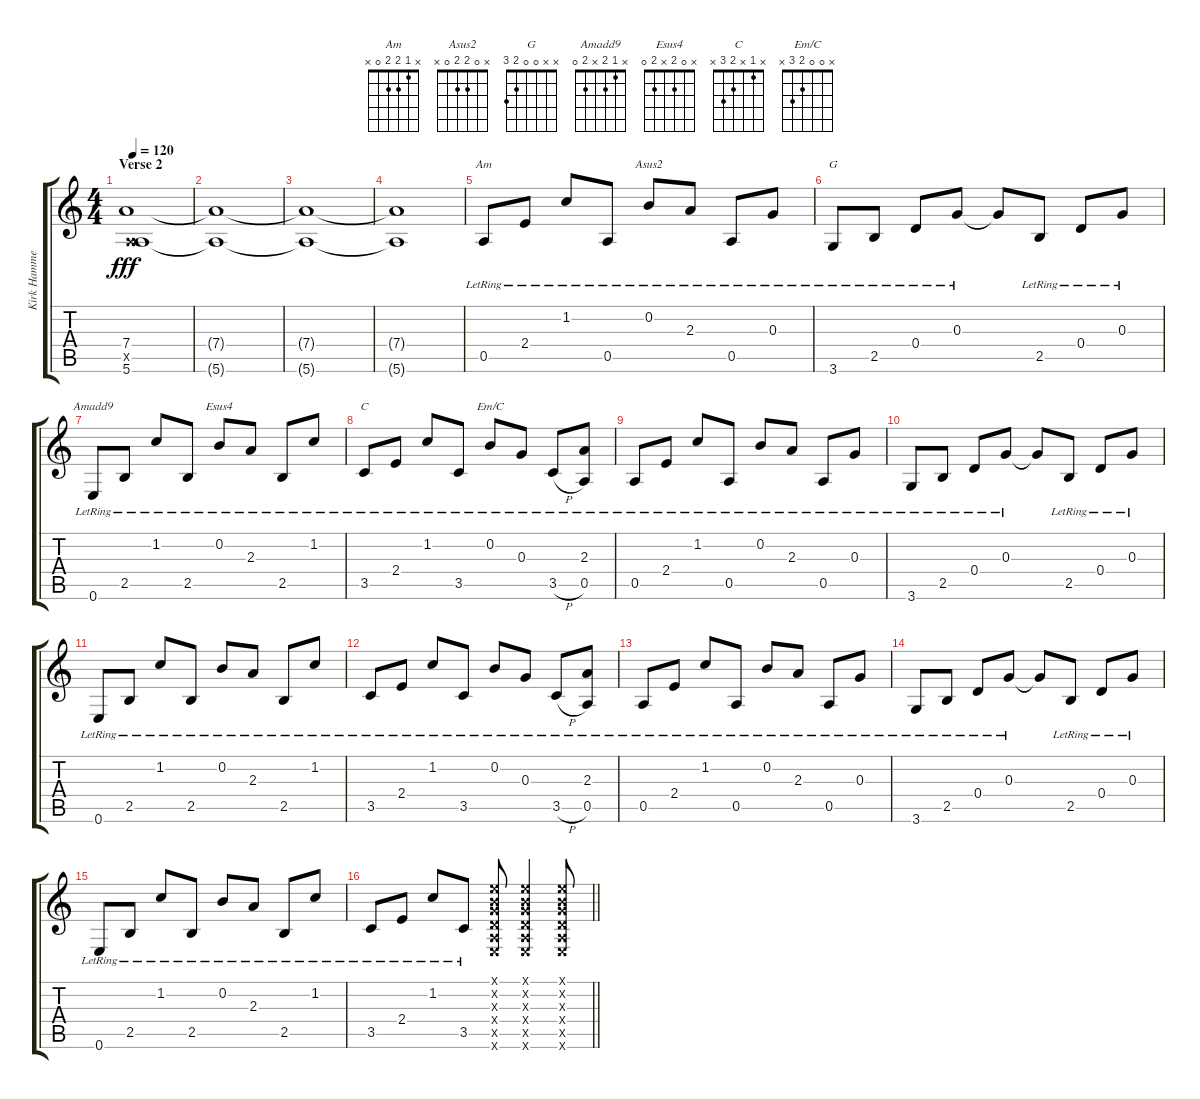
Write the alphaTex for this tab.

\track ("Kirk Hammet" "Kirk Hamme") {instrument distortionguitar}
\staff {score tabs}
\tuning (E4 B3 G3 D3 A2 E2) {hide}
\chord ("Am" x 1 2 2 0 x)
\chord ("Asus2" x 0 2 2 0 x)
\chord ("G" x x 0 0 2 3)
\chord ("Amadd9" x 1 2 x 2 0)
\chord ("Esus4" x 0 2 x 2 0)
\chord ("C" x 1 x 2 3 x)
\chord ("Em/C" x 0 0 2 3 x)
\ts (4 4)
\section ("" "Verse 2")
\tempo 120
\clef g2
\ks aminor
(7.4 0.5{x} 5.6).1{dy fff volume 0} |
(7.4{t} 5.6{t}).1 |
(7.4{t} 5.6{t}).1 |
(7.4{t} 5.6{t}).1 |
0.5{lr}.8{ch "Am" volume 16 instrument electricguitarclean} 2.4{lr}.8 1.2{lr}.8 0.5{lr}.8 0.2{lr}.8{ch "Asus2"} 2.3{lr}.8 0.5{lr}.8 0.3{lr}.8 |
3.6{lr}.8{ch "G"} 2.5{lr}.8 0.4{lr}.8 0.3{lr}.8 0.3{t}.8 2.5{lr}.8 0.4{lr}.8 0.3{lr}.8 |
0.6{lr}.8{ch "Amadd9"} 2.5{lr}.8 1.2{lr}.8 2.5{lr}.8 0.2{lr}.8{ch "Esus4"} 2.3{lr}.8 2.5{lr}.8 1.2{lr}.8 |
3.5{lr}.8{ch "C"} 2.4{lr}.8 1.2{lr}.8 3.5{lr}.8 0.2{lr}.8{ch "Em/C"} 0.3{lr}.8 3.5{h lr}.8 (2.3{lr} 0.5).8 |
0.5{lr}.8 2.4{lr}.8 1.2{lr}.8 0.5{lr}.8 0.2{lr}.8 2.3{lr}.8 0.5{lr}.8 0.3{lr}.8 |
3.6{lr}.8 2.5{lr}.8 0.4{lr}.8 0.3{lr}.8 0.3{t}.8 2.5{lr}.8 0.4{lr}.8 0.3{lr}.8 |
0.6{lr}.8 2.5{lr}.8 1.2{lr}.8 2.5{lr}.8 0.2{lr}.8 2.3{lr}.8 2.5{lr}.8 1.2{lr}.8 |
3.5{lr}.8 2.4{lr}.8 1.2{lr}.8 3.5{lr}.8 0.2{lr}.8 0.3{lr}.8 3.5{h lr}.8 (2.3{lr} 0.5).8 |
0.5{lr}.8 2.4{lr}.8 1.2{lr}.8 0.5{lr}.8 0.2{lr}.8 2.3{lr}.8 0.5{lr}.8 0.3{lr}.8 |
3.6{lr}.8 2.5{lr}.8 0.4{lr}.8 0.3{lr}.8 0.3{t}.8 2.5{lr}.8 0.4{lr}.8 0.3{lr}.8 |
0.6{lr}.8 2.5{lr}.8 1.2{lr}.8 2.5{lr}.8 0.2{lr}.8 2.3{lr}.8 2.5{lr}.8 1.2{lr}.8 |
\barLineRight lightlight
3.5{lr}.8 2.4{lr}.8 1.2{lr}.8 3.5{lr}.8 (0.1{x} 0.2{x} 0.3{x} 0.4{x} 0.5{x} 0.6{x}).8{instrument distortionguitar} (0.1{x} 0.2{x} 0.3{x} 0.4{x} 0.5{x} 0.6{x}).4 (0.1{x} 0.2{x} 0.3{x} 0.4{x} 0.5{x} 0.6{x}).8
